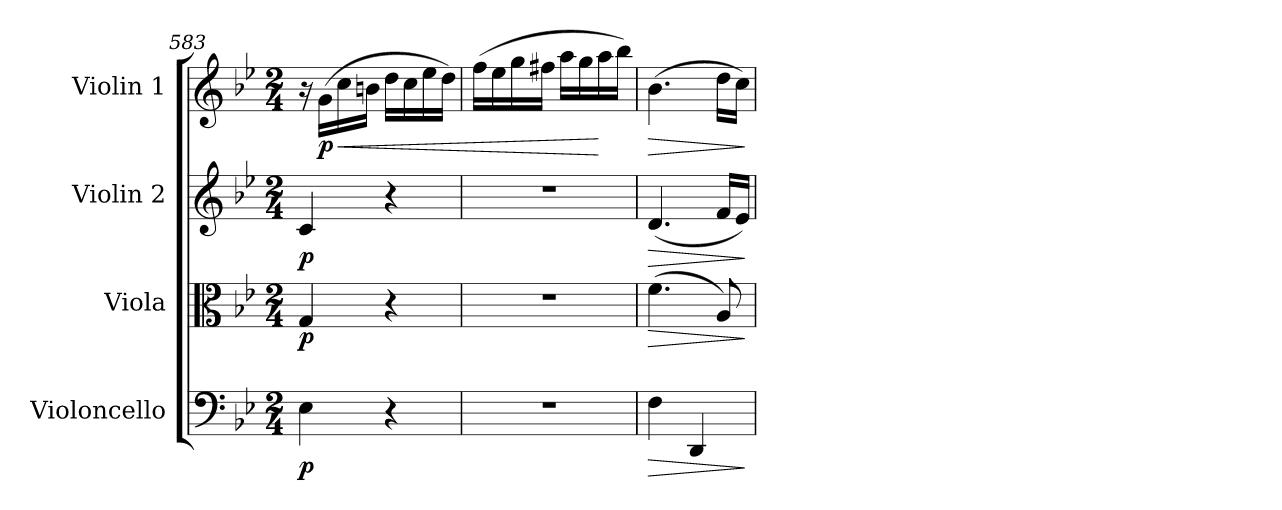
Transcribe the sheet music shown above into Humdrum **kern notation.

**kern	**dynam	**kern	**dynam	**kern	**dynam	**kern	**dynam
*part4	*part4	*part3	*part3	*part2	*part2	*part1	*part1
*staff4	*staff4	*staff3	*staff3	*staff2	*staff2	*staff1	*staff1
*I"Violoncello	*	*I"Viola	*	*I"Violin 2	*	*I"Violin 1	*
*I'Vc	*	*I'Vla	*	*I'Vln	*	*I'Vln	*
*clefF4	*	*clefC3	*	*clefG2	*	*clefG2	*
*k[b-e-]	*	*k[b-e-]	*	*k[b-e-]	*	*k[b-e-]	*
*M2/4	*	*M2/4	*	*M2/4	*	*M2/4	*
=583	=583	=583	=583	=583	=583	=583	=583
!	!LO:DY:b	!	!LO:DY:b	!	!LO:DY:b	!	!
4E-\	p	4G/	p	4c/	p	16r	.
!	!	!	!	!	!	!	!LO:DY:b
.	.	.	.	.	.	(>16g\LL	p
!	!	!	!	!	!	!	!LO:HP:b
.	.	.	.	.	.	16cc\	<
.	.	.	.	.	.	16bn\JJ	.
4r	.	4r	.	4r	.	16dd\LL	.
.	.	.	.	.	.	16cc\	.
.	.	.	.	.	.	16ee-\	.
.	.	.	.	.	.	16dd\JJ)	.
!!LO:LB:g=z
=584	=584	=584	=584	=584	=584	=584	=584
2r	.	2r	.	2r	.	(>16ff\LL	.
.	.	.	.	.	.	16ee-\	.
.	.	.	.	.	.	16gg\	.
.	.	.	.	.	.	16ff#X\JJ	.
.	.	.	.	.	.	16aa\LL	.
.	.	.	.	.	.	16gg\	.
.	.	.	.	.	.	16aa\	[
.	.	.	.	.	.	16bb-\JJ)	.
=585	=585	=585	=585	=585	=585	=585	=585
!	!LO:HP:b	!	!LO:HP:b	!	!LO:HP:b	!	!LO:HP:b
4F\	>	(>4.f\	>	(<4.d/	>	(>4.b-\	>
4DD/	.	.	.	.	.	.	.
.	.	8A/)	.	16f/LL	.	16dd\LL	.
.	.	.	.	16e-/JJ)	.	16cc\JJ)	.
.	]	.	]	.	]	.	]
=	=	=	=	=	=	=	=
*-	*-	*-	*-	*-	*-	*-	*-
